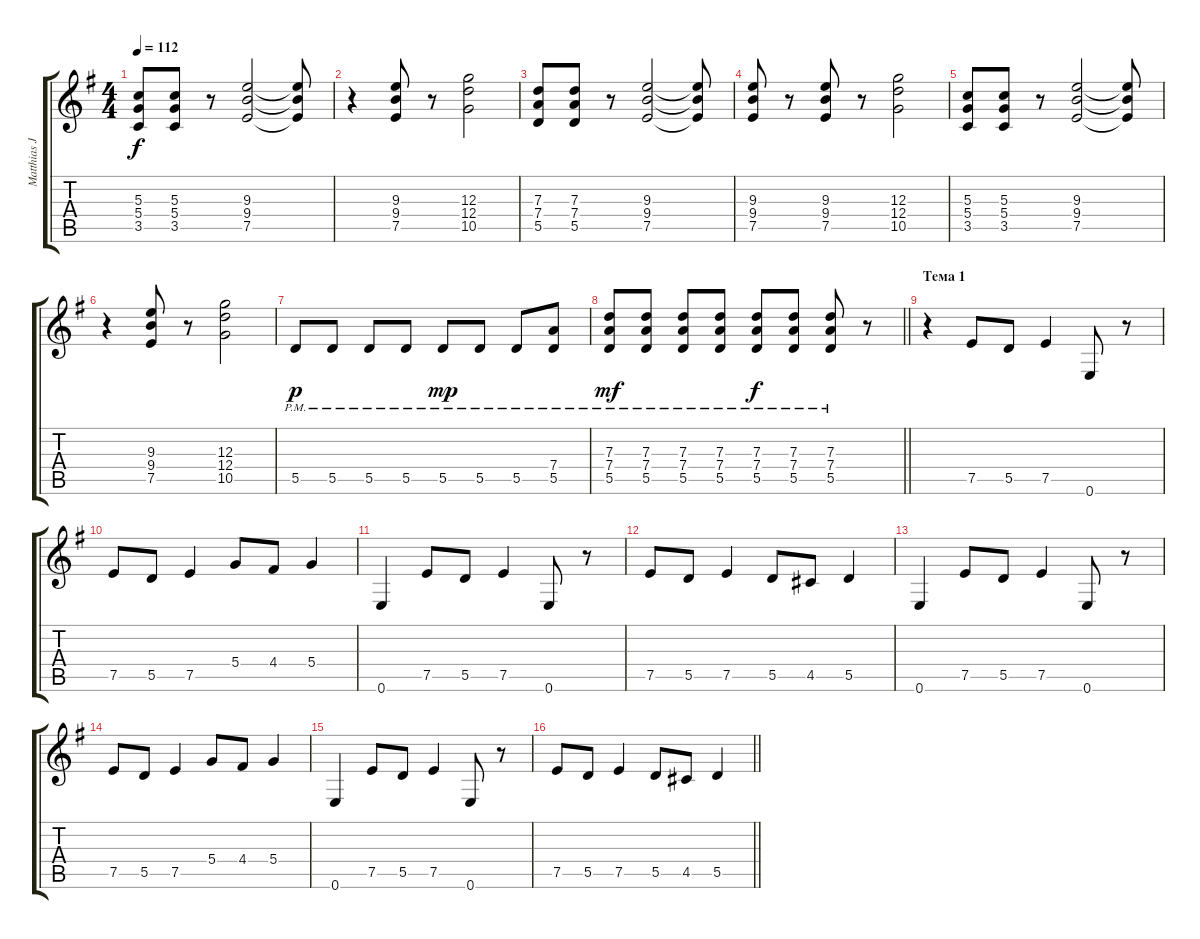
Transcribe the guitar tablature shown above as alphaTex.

\track ("Matthias Jabs" "Matthias J") {instrument overdrivenguitar}
\staff {score tabs}
\tuning (E4 B3 G3 D3 A2 E2) {hide}
\ts (4 4)
\tempo 112
\clef g2
\ks eminor
(5.3 5.4 3.5).8{dy f} (5.3 5.4 3.5).8 r.8 (9.3 9.4 7.5).2 (9.3{t} 9.4{t} 7.5{t}).8 |
r.4 (9.3 9.4 7.5).8 r.8 (12.3 12.4 10.5).2 |
(7.3 7.4 5.5).8 (7.3 7.4 5.5).8 r.8 (9.3 9.4 7.5).2 (9.3{t} 9.4{t} 7.5{t}).8 |
(9.3 9.4 7.5).8 r.8 (9.3 9.4 7.5).8 r.8 (12.3 12.4 10.5).2 |
(5.3 5.4 3.5).8 (5.3 5.4 3.5).8 r.8 (9.3 9.4 7.5).2 (9.3{t} 9.4{t} 7.5{t}).8 |
r.4 (9.3 9.4 7.5).8 r.8 (12.3 12.4 10.5).2 |
5.5{pm}.8{dy p} 5.5{pm}.8 5.5{pm}.8 5.5{pm}.8 5.5{pm}.8{dy mp} 5.5{pm}.8 5.5{pm}.8 (7.4{pm} 5.5{pm}).8 |
\barLineRight lightlight
(7.3{pm} 7.4{pm} 5.5{pm}).8{dy mf} (7.3{pm} 7.4{pm} 5.5{pm}).8 (7.3{pm} 7.4{pm} 5.5{pm}).8 (7.3{pm} 7.4{pm} 5.5{pm}).8 (7.3{pm} 7.4{pm} 5.5{pm}).8{dy f} (7.3{pm} 7.4{pm} 5.5{pm}).8 (7.3{pm} 7.4{pm} 5.5{pm}).8 r.8 |
\section ("" "Тема 1")
r.4 7.5.8 5.5.8 7.5.4 0.6.8 r.8 |
7.5.8 5.5.8 7.5.4 5.4.8 4.4.8 5.4.4 |
0.6.4 7.5.8 5.5.8 7.5.4 0.6.8 r.8 |
7.5.8 5.5.8 7.5.4 5.5.8 4.5.8 5.5.4 |
0.6.4 7.5.8 5.5.8 7.5.4 0.6.8 r.8 |
7.5.8 5.5.8 7.5.4 5.4.8 4.4.8 5.4.4 |
0.6.4 7.5.8 5.5.8 7.5.4 0.6.8 r.8 |
\barLineRight lightlight
7.5.8 5.5.8 7.5.4 5.5.8 4.5.8 5.5.4
